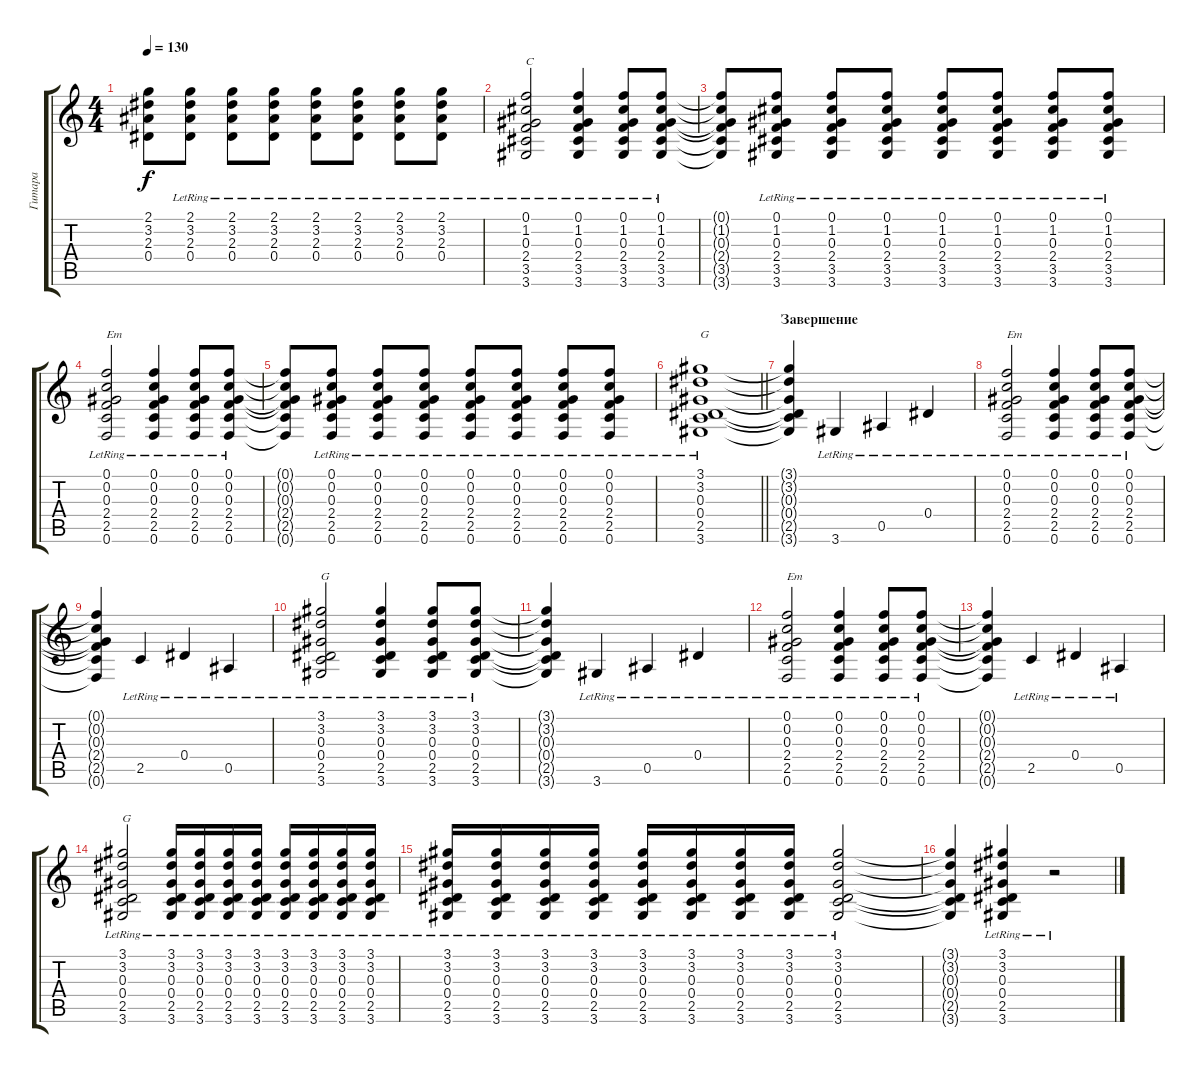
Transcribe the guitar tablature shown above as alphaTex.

\track ("Гитара" "Гитара") {instrument acousticguitarsteel}
\staff {score tabs}
\tuning (F4 C4 Ab3 Eb3 Bb2 F2) {hide}
\ts (4 4)
\tempo 130
\clef g2
\ks c
(2.1{t} 3.2{t} 2.3{t} 0.4{t}).8{dy f} (2.1{lr} 3.2{lr} 2.3{lr} 0.4{lr}).8 (2.1{lr} 3.2{lr} 2.3{lr} 0.4{lr}).8 (2.1{lr} 3.2{lr} 2.3{lr} 0.4{lr}).8 (2.1{lr} 3.2{lr} 2.3{lr} 0.4{lr}).8 (2.1{lr} 3.2{lr} 2.3{lr} 0.4{lr}).8 (2.1{lr} 3.2{lr} 2.3{lr} 0.4{lr}).8 (2.1{lr} 3.2{lr} 2.3{lr} 0.4{lr}).8 |
(0.1{lr} 1.2{lr} 0.3{lr} 2.4{lr} 3.5{lr} 3.6{lr}).2{txt "C"} (0.1{lr} 1.2{lr} 0.3{lr} 2.4{lr} 3.5{lr} 3.6{lr}).4 (0.1{lr} 1.2{lr} 0.3{lr} 2.4{lr} 3.5{lr} 3.6{lr}).8 (0.1{lr} 1.2{lr} 0.3{lr} 2.4{lr} 3.5{lr} 3.6{lr}).8 |
(0.1{t} 1.2{t} 0.3{t} 2.4{t} 3.5{t} 3.6{t}).8 (0.1{lr} 1.2{lr} 0.3{lr} 2.4{lr} 3.5{lr} 3.6{lr}).8 (0.1{lr} 1.2{lr} 0.3{lr} 2.4{lr} 3.5{lr} 3.6{lr}).8 (0.1{lr} 1.2{lr} 0.3{lr} 2.4{lr} 3.5{lr} 3.6{lr}).8 (0.1{lr} 1.2{lr} 0.3{lr} 2.4{lr} 3.5{lr} 3.6{lr}).8 (0.1{lr} 1.2{lr} 0.3{lr} 2.4{lr} 3.5{lr} 3.6{lr}).8 (0.1{lr} 1.2{lr} 0.3{lr} 2.4{lr} 3.5{lr} 3.6{lr}).8 (0.1{lr} 1.2{lr} 0.3{lr} 2.4{lr} 3.5{lr} 3.6{lr}).8 |
(0.1{lr} 0.2{lr} 0.3{lr} 2.4{lr} 2.5{lr} 0.6{lr}).2{txt "Em"} (0.1{lr} 0.2{lr} 0.3{lr} 2.4{lr} 2.5{lr} 0.6{lr}).4 (0.1{lr} 0.2{lr} 0.3{lr} 2.4{lr} 2.5{lr} 0.6{lr}).8 (0.1{lr} 0.2{lr} 0.3{lr} 2.4{lr} 2.5{lr} 0.6{lr}).8 |
(0.1{t} 0.2{t} 0.3{t} 2.4{t} 2.5{t} 0.6{t}).8 (0.1{lr} 0.2 0.3{lr} 2.4{lr} 2.5{lr} 0.6{lr}).8 (0.1{lr} 0.2{lr} 0.3{lr} 2.4{lr} 2.5{lr} 0.6{lr}).8 (0.1{lr} 0.2{lr} 0.3{lr} 2.4{lr} 2.5{lr} 0.6{lr}).8 (0.1{lr} 0.2{lr} 0.3{lr} 2.4{lr} 2.5{lr} 0.6{lr}).8 (0.1{lr} 0.2{lr} 0.3{lr} 2.4{lr} 2.5{lr} 0.6{lr}).8 (0.1{lr} 0.2{lr} 0.3{lr} 2.4{lr} 2.5{lr} 0.6{lr}).8 (0.1{lr} 0.2{lr} 0.3{lr} 2.4{lr} 2.5{lr} 0.6{lr}).8 |
\barLineRight lightlight
(3.1{lr} 3.2{lr} 0.3{lr} 0.4{lr} 2.5{lr} 3.6{lr}).1{txt "G"} |
\section ("" "Завершение")
(3.1{t} 3.2{t} 0.3{t} 0.4{t} 2.5{t} 3.6{t}).4 3.6{lr}.4 0.5{lr}.4 0.4{lr}.4 |
(0.1{lr} 0.2{lr} 0.3{lr} 2.4{lr} 2.5{lr} 0.6{lr}).2{txt "Em"} (0.1{lr} 0.2{lr} 0.3{lr} 2.4{lr} 2.5{lr} 0.6{lr}).4 (0.1{lr} 0.2{lr} 0.3{lr} 2.4{lr} 2.5{lr} 0.6{lr}).8 (0.1{lr} 0.2{lr} 0.3{lr} 2.4{lr} 2.5{lr} 0.6{lr}).8 |
(0.1{t} 0.2{t} 0.3{t} 2.4{t} 2.5{t} 0.6{t}).4 2.5{lr}.4 0.4{lr}.4 0.5{lr}.4 |
(3.1{lr} 3.2{lr} 0.3{lr} 0.4{lr} 2.5{lr} 3.6{lr}).2{txt "G"} (3.1{lr} 3.2{lr} 0.3{lr} 0.4{lr} 2.5{lr} 3.6{lr}).4 (3.1{lr} 3.2{lr} 0.3{lr} 0.4{lr} 2.5{lr} 3.6{lr}).8 (3.1{lr} 3.2{lr} 0.3{lr} 0.4{lr} 2.5{lr} 3.6{lr}).8 |
(3.1{t} 3.2{t} 0.3{t} 0.4{t} 2.5{t} 3.6{t}).4 3.6{lr}.4 0.5{lr}.4 0.4{lr}.4 |
(0.1{lr} 0.2{lr} 0.3{lr} 2.4{lr} 2.5{lr} 0.6{lr}).2{txt "Em"} (0.1{lr} 0.2{lr} 0.3{lr} 2.4{lr} 2.5{lr} 0.6{lr}).4 (0.1{lr} 0.2{lr} 0.3{lr} 2.4{lr} 2.5{lr} 0.6{lr}).8 (0.1{lr} 0.2{lr} 0.3{lr} 2.4{lr} 2.5{lr} 0.6{lr}).8 |
(0.1{t} 0.2{t} 0.3{t} 2.4{t} 2.5{t} 0.6{t}).4 2.5{lr}.4 0.4{lr}.4 0.5{lr}.4 |
(3.1{lr} 3.2{lr} 0.3{lr} 0.4{lr} 2.5{lr} 3.6{lr}).2{txt "G"} (3.1{lr} 3.2{lr} 0.3{lr} 0.4{lr} 2.5{lr} 3.6{lr}).16 (3.1{lr} 3.2{lr} 0.3{lr} 0.4{lr} 2.5{lr} 3.6{lr}).16 (3.1{lr} 3.2{lr} 0.3{lr} 0.4{lr} 2.5{lr} 3.6{lr}).16 (3.1{lr} 3.2{lr} 0.3{lr} 0.4{lr} 2.5{lr} 3.6{lr}).16 (3.1{lr} 3.2{lr} 0.3{lr} 0.4{lr} 2.5{lr} 3.6{lr}).16 (3.1{lr} 3.2{lr} 0.3{lr} 0.4{lr} 2.5{lr} 3.6{lr}).16 (3.1{lr} 3.2{lr} 0.3{lr} 0.4{lr} 2.5{lr} 3.6{lr}).16 (3.1{lr} 3.2{lr} 0.3{lr} 0.4{lr} 2.5{lr} 3.6{lr}).16 |
(3.1{lr} 3.2{lr} 0.3{lr} 0.4{lr} 2.5{lr} 3.6{lr}).16 (3.1{lr} 3.2{lr} 0.3{lr} 0.4{lr} 2.5{lr} 3.6{lr}).16 (3.1{lr} 3.2{lr} 0.3{lr} 0.4{lr} 2.5{lr} 3.6{lr}).16 (3.1{lr} 3.2{lr} 0.3{lr} 0.4{lr} 2.5{lr} 3.6{lr}).16 (3.1{lr} 3.2{lr} 0.3{lr} 0.4{lr} 2.5{lr} 3.6{lr}).16 (3.1{lr} 3.2{lr} 0.3{lr} 0.4{lr} 2.5{lr} 3.6{lr}).16 (3.1{lr} 3.2{lr} 0.3{lr} 0.4{lr} 2.5{lr} 3.6{lr}).16 (3.1{lr} 3.2{lr} 0.3{lr} 0.4{lr} 2.5{lr} 3.6{lr}).16 (3.1{lr} 3.2{lr} 0.3{lr} 0.4{lr} 2.5{lr} 3.6{lr}).2 |
(3.1{t} 3.2{t} 0.3{t} 0.4{t} 2.5{t} 3.6{t}).4 (3.1{lr} 3.2{lr} 0.3{lr} 0.4{lr} 2.5{lr} 3.6{lr}).4 r.2
